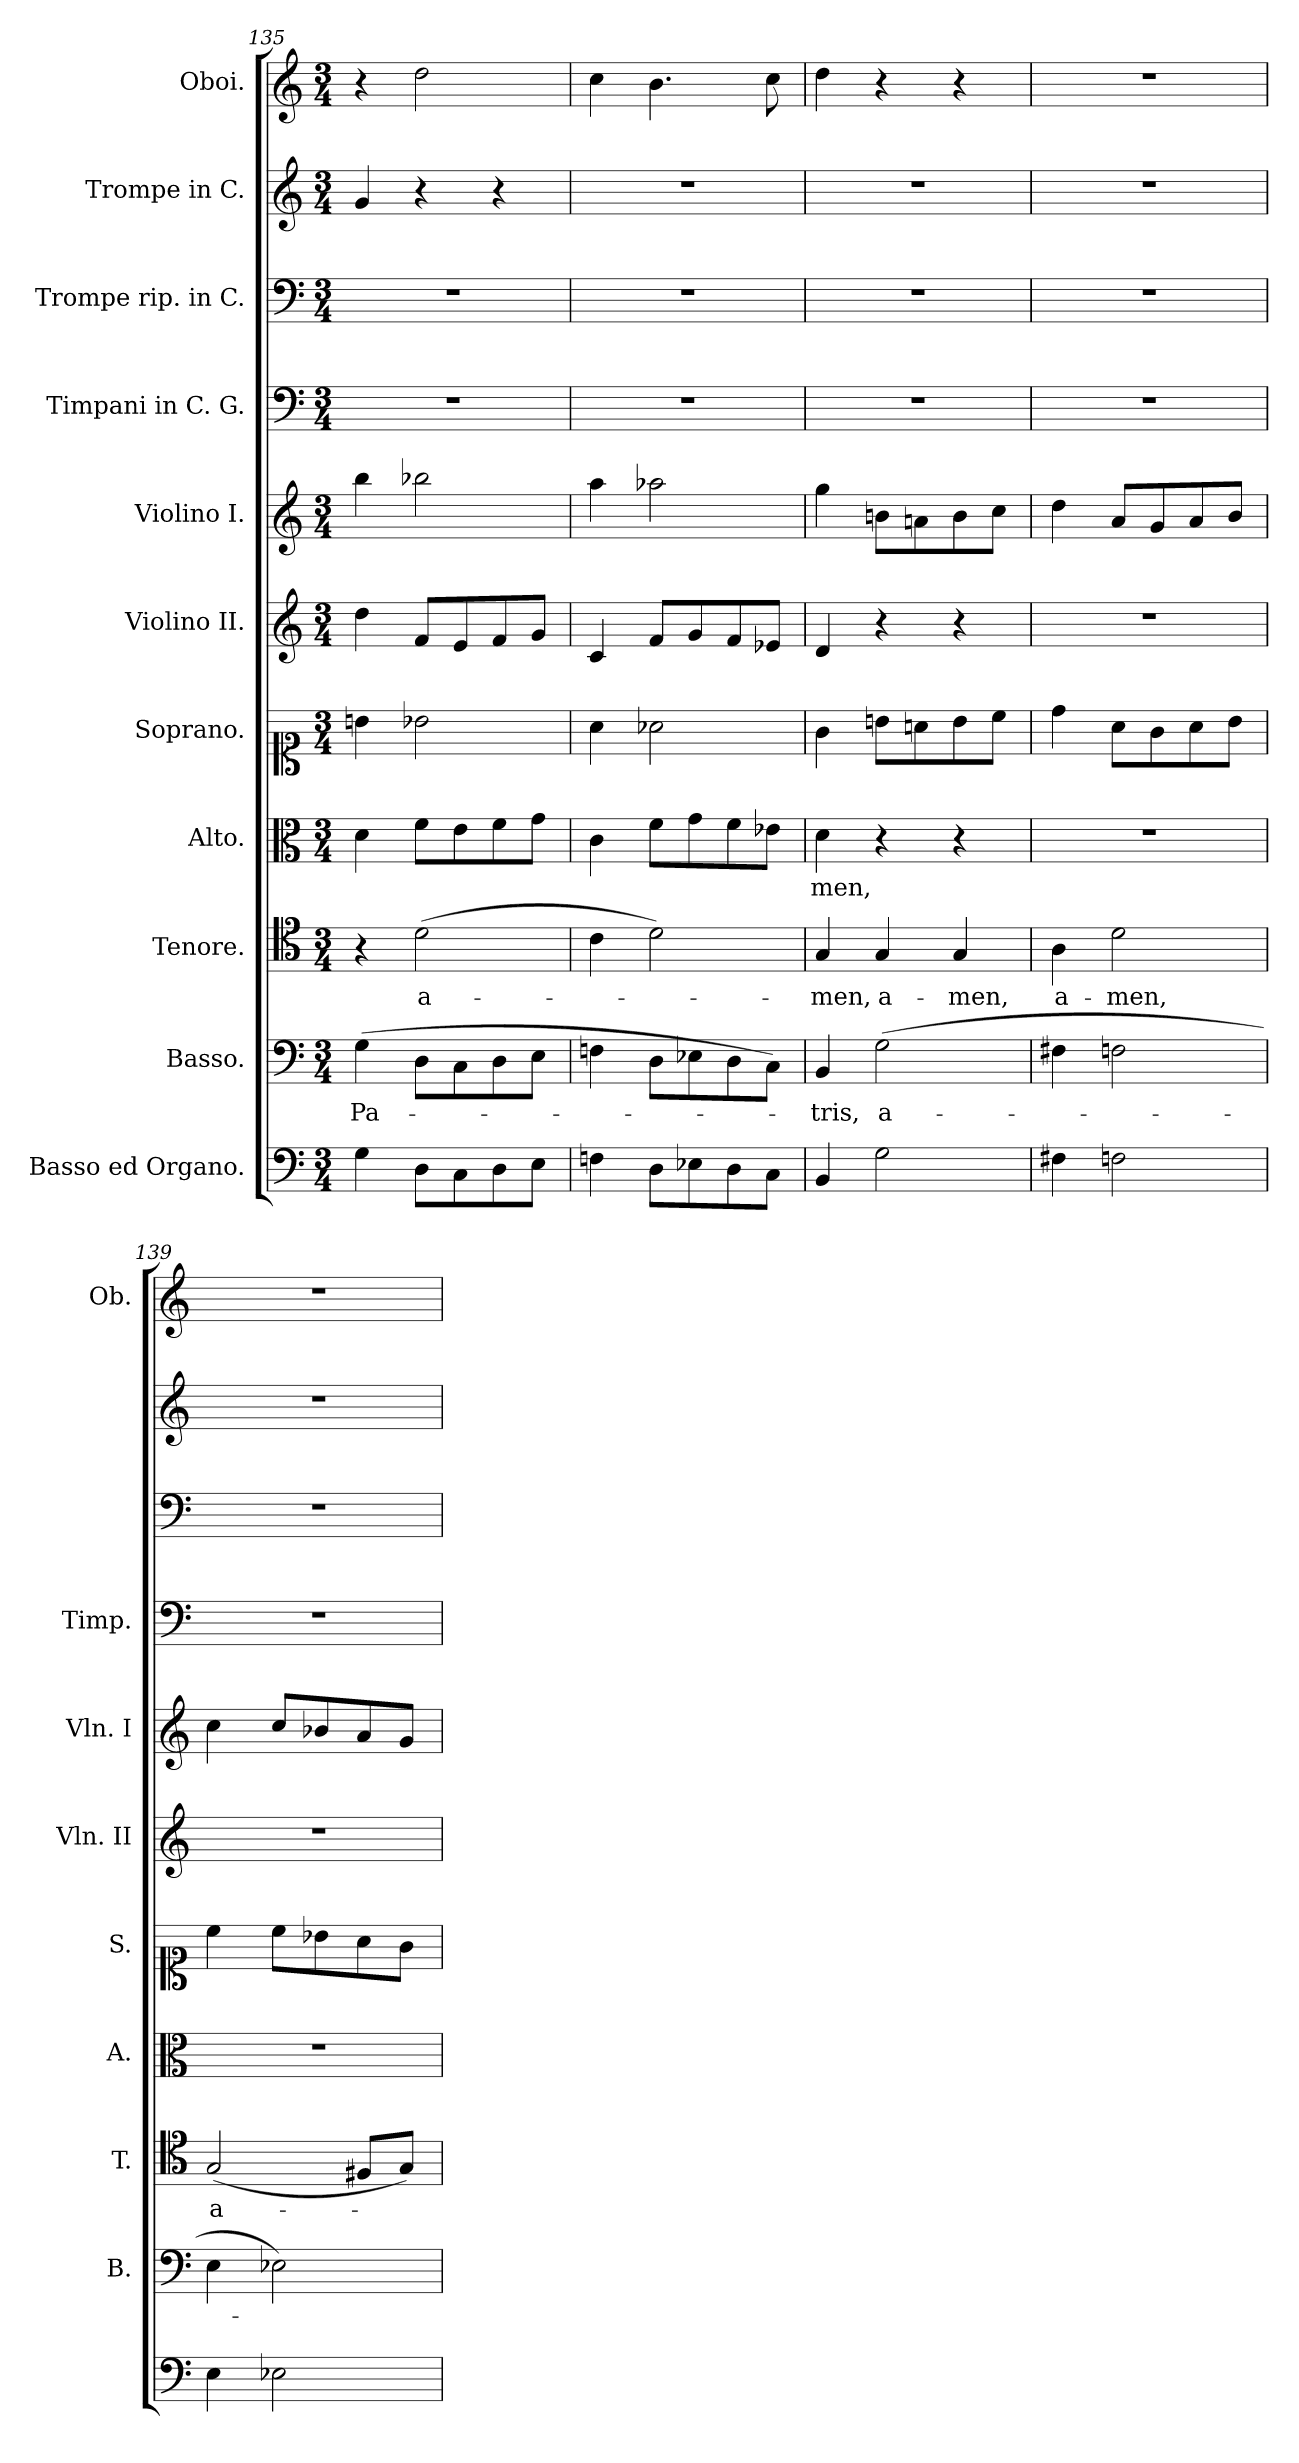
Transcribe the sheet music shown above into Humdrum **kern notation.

**kern	**kern	**text	**kern	**text	**kern	**text	**kern	**kern	**kern	**kern	**kern	**kern	**kern
*part11	*part10	*part10	*part9	*part9	*part8	*part8	*part7	*part6	*part5	*part4	*part3	*part2	*part1
*staff11	*staff10	*staff10	*staff9	*staff9	*staff8	*staff8	*staff7	*staff6	*staff5	*staff4	*staff3	*staff2	*staff1
*I"Basso ed  Organo.	*I"Basso.	*	*I"Tenore.	*	*I"Alto.	*	*I"Soprano.	*I"Violino II.	*I"Violino I.	*I"Timpani in C. G.	*I"Trompe rip. in C.	*I"Trompe in C.	*I"Oboi.
*	*I'B.	*	*I'T.	*	*I'A.	*	*I'S.	*I'Vln. II	*I'Vln. I	*I'Timp.	*	*	*I'Ob.
!!LO:PB:g=z
*clefF4	*clefF4	*	*clefC4	*	*clefC3	*	*clefC1	*clefG2	*clefG2	*clefF4	*clefF4	*clefG2	*clefG2
*k[]	*k[]	*	*k[]	*	*k[]	*	*k[]	*k[]	*k[]	*k[]	*k[]	*k[]	*k[]
*M3/4	*M3/4	*	*M3/4	*	*M3/4	*	*M3/4	*M3/4	*M3/4	*M3/4	*M3/4	*M3/4	*M3/4
=135	=135	=135	=135	=135	=135	=135	=135	=135	=135	=135	=135	=135	=135
!	!	!LO:LY:b	!	!	!	!	!	!	!	!	!	!	!
4G\	(>4G\	Pa-	4r	.	4d\	.	4bn\	4dd\	4bb\	2.r	2.r	4g/	4r
!	!	!	!	!LO:LY:b	!	!	!	!	!	!	!	!	!
8D\L	8D\L	.	(>2d\	a-	8f\L	.	2b-X\	8f/L	2bb-X\	.	.	4r	2dd\
8C\	8C\	.	.	.	8e\	.	.	8e/	.	.	.	.	.
8D\	8D\	.	.	.	8f\	.	.	8f/	.	.	.	4r	.
8E\J	8E\J	.	.	.	8g\J	.	.	8g/J	.	.	.	.	.
=136	=136	=136	=136	=136	=136	=136	=136	=136	=136	=136	=136	=136	=136
4Fn\	4Fn\	.	4c\	.	4c\	.	4a\	4c/	4aa\	2.r	2.r	2.r	4cc\
8D\L	8D\L	.	2d\)	.	8f\L	.	2a-X\	8f/L	2aa-X\	.	.	.	4.b\
8E-X\	8E-X\	.	.	.	8g\	.	.	8g/	.	.	.	.	.
8D\	8D\	.	.	.	8f\	.	.	8f/	.	.	.	.	.
8C\J	8C\J)	.	.	.	8e-X\J	.	.	8e-X/J	.	.	.	.	8cc\
=137	=137	=137	=137	=137	=137	=137	=137	=137	=137	=137	=137	=137	=137
!	!	!LO:LY:b	!	!LO:LY:b	!	!LO:LY:b	!	!	!	!	!	!	!
4BB/	4BB/	tris,	4G/	-men,	4d\	-men,	4g\	4d/	4gg\	2.r	2.r	2.r	4dd\
!	!	!LO:LY:b	!	!LO:LY:b	!	!	!	!	!	!	!	!	!
2G\	(>2G\	a-	4G/	a-	4r	.	8bn\L	4r	8bn\L	.	.	.	4r
.	.	.	.	.	.	.	8an\	.	8an\	.	.	.	.
!	!	!	!	!LO:LY:b	!	!	!	!	!	!	!	!	!
.	.	.	4G/	-men,	4r	.	8b\	4r	8b\	.	.	.	4r
.	.	.	.	.	.	.	8cc\J	.	8cc\J	.	.	.	.
=138	=138	=138	=138	=138	=138	=138	=138	=138	=138	=138	=138	=138	=138
!	!	!	!	!LO:LY:b	!	!	!	!	!	!	!	!	!
4F#X\	4F#X\	.	4A\	a-	2.r	.	4dd\	2.r	4dd\	2.r	2.r	2.r	2.r
!	!	!	!	!LO:LY:b	!	!	!	!	!	!	!	!	!
2Fn\	2Fn\	.	2d\	-men,	.	.	8a\L	.	8a/L	.	.	.	.
.	.	.	.	.	.	.	8g\	.	8g/	.	.	.	.
.	.	.	.	.	.	.	8a\	.	8a/	.	.	.	.
.	.	.	.	.	.	.	8b\J	.	8b/J	.	.	.	.
=139	=139	=139	=139	=139	=139	=139	=139	=139	=139	=139	=139	=139	=139
!	!	!	!	!LO:LY:b	!	!	!	!	!	!	!	!	!
4E\	4E\	.	(<2G/	a-	2.r	.	4cc\	2.r	4cc\	2.r	2.r	2.r	2.r
2E-X\	2E-X\)	.	.	.	.	.	8cc\L	.	8cc/L	.	.	.	.
.	.	.	.	.	.	.	8b-X\	.	8b-X/	.	.	.	.
.	.	.	8F#X/L	.	.	.	8a\	.	8a/	.	.	.	.
.	.	.	8G/J)	.	.	.	8g\J	.	8g/J	.	.	.	.
=	=	=	=	=	=	=	=	=	=	=	=	=	=
*-	*-	*-	*-	*-	*-	*-	*-	*-	*-	*-	*-	*-	*-
